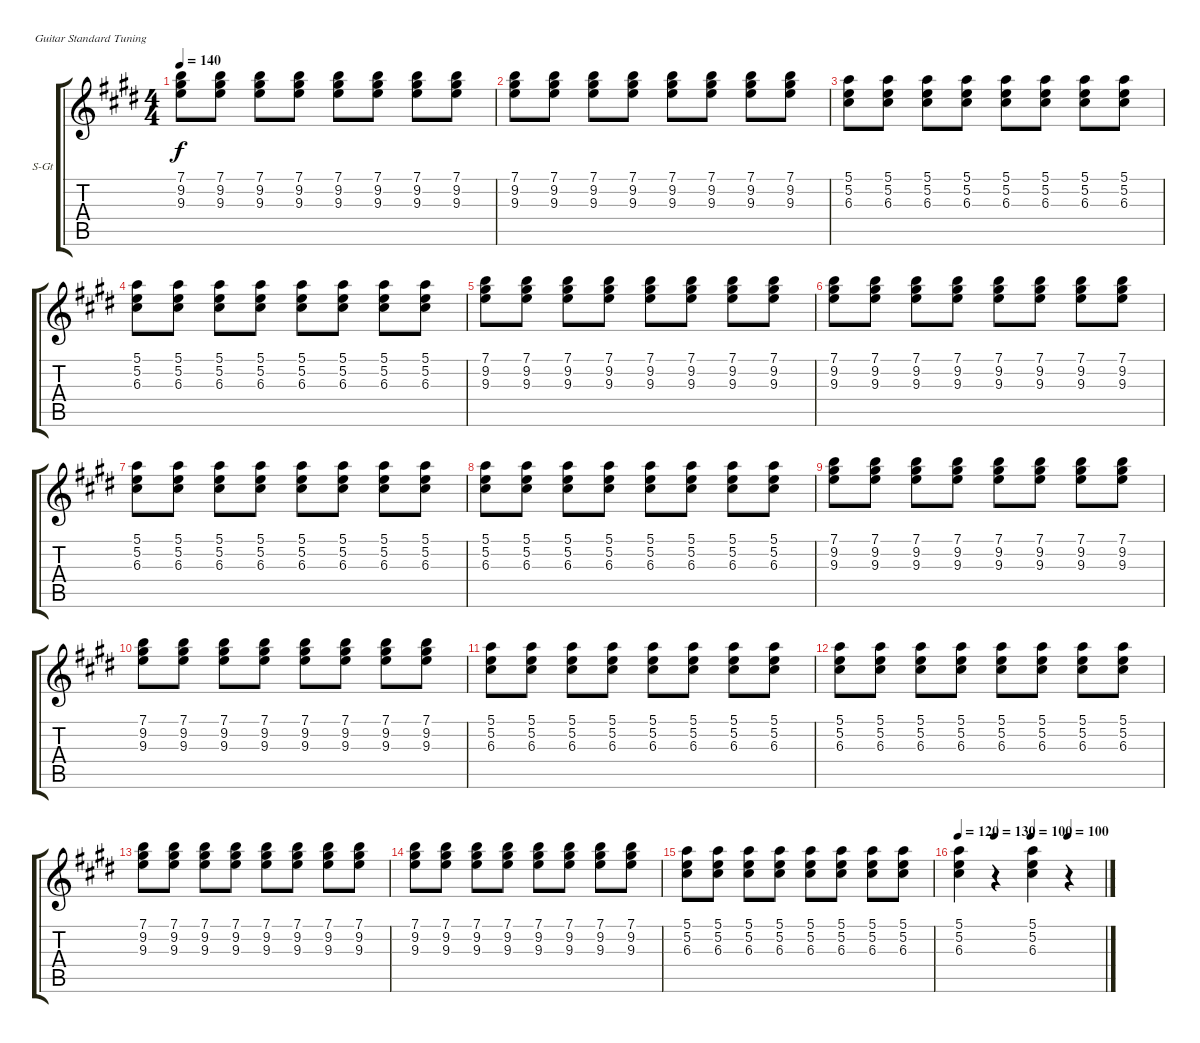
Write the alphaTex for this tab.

\bracketExtendMode groupsimilarinstruments
\firstSystemTrackNameOrientation horizontal
\otherSystemsTrackNameOrientation horizontal
\track ("Piano" "S-Gt") {instrument brightacousticpiano}
\staff {score tabs}
\tuning (E4 B3 G3 D3 A2 E2)
\displaytranspose 12
\ts (4 4)
\tempo 140
\clef g2
\ks e
(7.1 9.2 9.3).8{dy f} (7.1 9.2 9.3).8 (7.1 9.2 9.3).8 (7.1 9.2 9.3).8 (7.1 9.2 9.3).8 (7.1 9.2 9.3).8 (7.1 9.2 9.3).8 (7.1 9.2 9.3).8 |
(7.1 9.2 9.3).8 (7.1 9.2 9.3).8 (7.1 9.2 9.3).8 (7.1 9.2 9.3).8 (7.1 9.2 9.3).8 (7.1 9.2 9.3).8 (7.1 9.2 9.3).8 (7.1 9.2 9.3).8 |
(5.1 5.2 6.3).8 (5.1 5.2 6.3).8 (5.1 5.2 6.3).8 (5.1 5.2 6.3).8 (5.1 5.2 6.3).8 (5.1 5.2 6.3).8 (5.1 5.2 6.3).8 (5.1 5.2 6.3).8 |
(5.1 5.2 6.3).8 (5.1 5.2 6.3).8 (5.1 5.2 6.3).8 (5.1 5.2 6.3).8 (5.1 5.2 6.3).8 (5.1 5.2 6.3).8 (5.1 5.2 6.3).8 (5.1 5.2 6.3).8 |
(7.1 9.2 9.3).8 (7.1 9.2 9.3).8 (7.1 9.2 9.3).8 (7.1 9.2 9.3).8 (7.1 9.2 9.3).8 (7.1 9.2 9.3).8 (7.1 9.2 9.3).8 (7.1 9.2 9.3).8 |
(7.1 9.2 9.3).8 (7.1 9.2 9.3).8 (7.1 9.2 9.3).8 (7.1 9.2 9.3).8 (7.1 9.2 9.3).8 (7.1 9.2 9.3).8 (7.1 9.2 9.3).8 (7.1 9.2 9.3).8 |
(5.1 5.2 6.3).8 (5.1 5.2 6.3).8 (5.1 5.2 6.3).8 (5.1 5.2 6.3).8 (5.1 5.2 6.3).8 (5.1 5.2 6.3).8 (5.1 5.2 6.3).8 (5.1 5.2 6.3).8 |
(5.1 5.2 6.3).8 (5.1 5.2 6.3).8 (5.1 5.2 6.3).8 (5.1 5.2 6.3).8 (5.1 5.2 6.3).8 (5.1 5.2 6.3).8 (5.1 5.2 6.3).8 (5.1 5.2 6.3).8 |
(7.1 9.2 9.3).8 (7.1 9.2 9.3).8 (7.1 9.2 9.3).8 (7.1 9.2 9.3).8 (7.1 9.2 9.3).8 (7.1 9.2 9.3).8 (7.1 9.2 9.3).8 (7.1 9.2 9.3).8 |
(7.1 9.2 9.3).8 (7.1 9.2 9.3).8 (7.1 9.2 9.3).8 (7.1 9.2 9.3).8 (7.1 9.2 9.3).8 (7.1 9.2 9.3).8 (7.1 9.2 9.3).8 (7.1 9.2 9.3).8 |
(5.1 5.2 6.3).8 (5.1 5.2 6.3).8 (5.1 5.2 6.3).8 (5.1 5.2 6.3).8 (5.1 5.2 6.3).8 (5.1 5.2 6.3).8 (5.1 5.2 6.3).8 (5.1 5.2 6.3).8 |
(5.1 5.2 6.3).8 (5.1 5.2 6.3).8 (5.1 5.2 6.3).8 (5.1 5.2 6.3).8 (5.1 5.2 6.3).8 (5.1 5.2 6.3).8 (5.1 5.2 6.3).8 (5.1 5.2 6.3).8 |
(7.1 9.2 9.3).8 (7.1 9.2 9.3).8 (7.1 9.2 9.3).8 (7.1 9.2 9.3).8 (7.1 9.2 9.3).8 (7.1 9.2 9.3).8 (7.1 9.2 9.3).8 (7.1 9.2 9.3).8 |
(7.1 9.2 9.3).8 (7.1 9.2 9.3).8 (7.1 9.2 9.3).8 (7.1 9.2 9.3).8 (7.1 9.2 9.3).8 (7.1 9.2 9.3).8 (7.1 9.2 9.3).8 (7.1 9.2 9.3).8 |
(5.1 5.2 6.3).8 (5.1 5.2 6.3).8 (5.1 5.2 6.3).8 (5.1 5.2 6.3).8 (5.1 5.2 6.3).8 (5.1 5.2 6.3).8 (5.1 5.2 6.3).8 (5.1 5.2 6.3).8 |
\tempo 120
\tempo (130 0.25)
\tempo (100 0.5)
\tempo (100 0.75)
(5.1 5.2 6.3).4 r.4 (5.1 5.2 6.3).4 r.4
